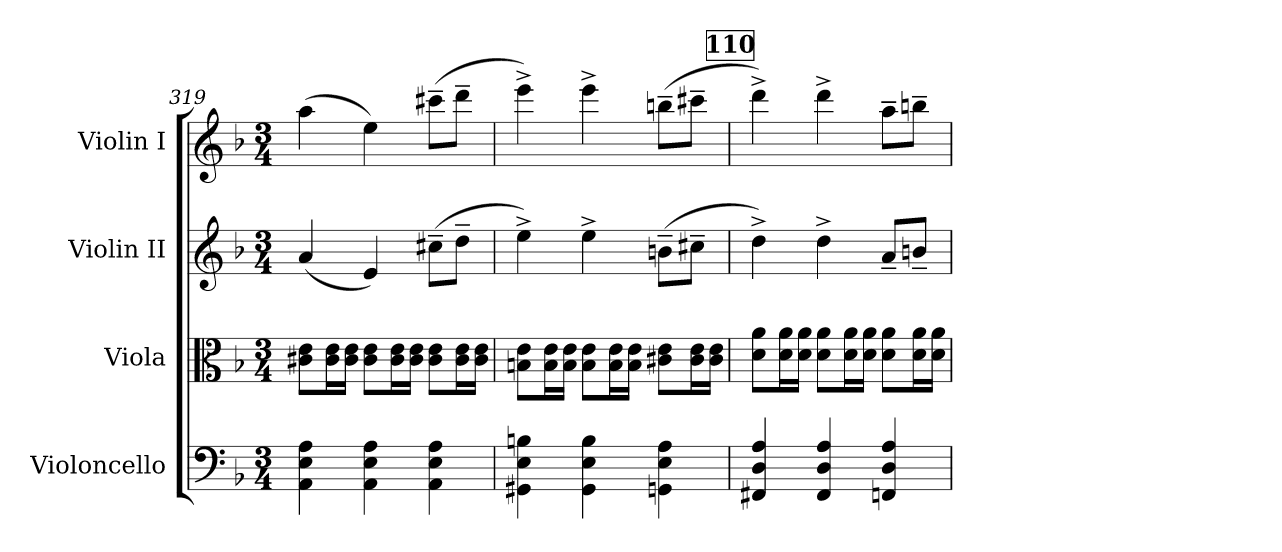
**kern	**kern	**kern	**kern
*part4	*part3	*part2	*part1
*staff4	*staff3	*staff2	*staff1
*I"Violoncello	*I"Viola	*I"Violin II	*I"Violin I
*I'Vc	*I'Vla	*I'Vln	*I'Vln
*clefF4	*clefC3	*clefG2	*clefG2
*k[b-]	*k[b-]	*k[b-]	*k[b-]
*M3/4	*M3/4	*M3/4	*M3/4
=319	=319	=319	=319
4AA\ 4E\ 4A\	8c#X\ 8e\L	(4a/	(4aa\
.	16c#\ 16e\L	.	.
.	16c#\ 16e\JJ	.	.
4AA\ 4E\ 4A\	8c#\ 8e\L	4e/)	4ee\)
.	16c#\ 16e\L	.	.
.	16c#\ 16e\JJ	.	.
4AA\ 4E\ 4A\	8c#\ 8e\L	(8cc#X~\L	(8ccc#X~\L
.	16c#\ 16e\L	8dd~\J	8ddd~\J
.	16c#\ 16e\JJ	.	.
=320	=320	=320	=320
4GG#X\ 4E\ 4Bn\	8Bn\ 8e\L	4ee^\)	4eee^\)
.	16B\ 16e\L	.	.
.	16B\ 16e\JJ	.	.
4GG#\ 4E\ 4B\	8B\ 8e\L	4ee^\	4eee^\
.	16B\ 16e\L	.	.
.	16B\ 16e\JJ	.	.
4GGn\ 4E\ 4A\	8c#X\ 8e\L	(8bn~\L	(8bbn~\L
.	16c#\ 16e\L	8cc#X~\J	8ccc#X~\J
.	16c#\ 16e\JJ	.	.
!!LO:REH:place=s1:a:B:fs=14:t=110
=321	=321	=321	=321
4FF#X/ 4D/ 4A/	8d\ 8a\L	4dd^\)	4ddd^\)
.	16d\ 16a\L	.	.
.	16d\ 16a\JJ	.	.
4FF#/ 4D/ 4A/	8d\ 8a\L	4dd^\	4ddd^\
.	16d\ 16a\L	.	.
.	16d\ 16a\JJ	.	.
4FFn/ 4D/ 4A/	8d\ 8a\L	8a~/L	8aa~\L
.	16d\ 16a\L	8bn~/J	8bbn~\J
.	16d\ 16a\JJ	.	.
=	=	=	=
*-	*-	*-	*-
